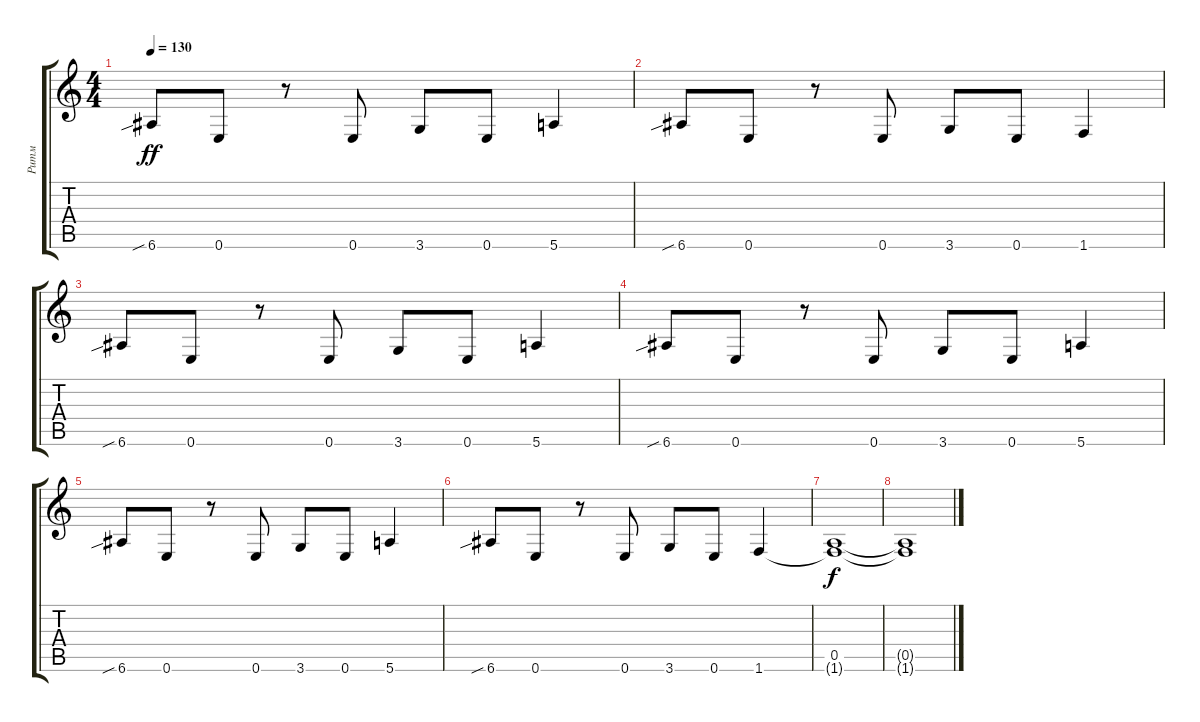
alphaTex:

\track ("Ритм" "Ритм") {instrument distortionguitar}
\staff {score tabs}
\tuning (E4 B3 G3 D3 A2 E2) {hide}
\ts (4 4)
\tempo 130
\clef g2
\ks c
6.6{sib}.8{dy ff} 0.6.8 r.8 0.6.8 3.6.8 0.6.8 5.6.4 |
6.6{sib}.8 0.6.8 r.8 0.6.8 3.6.8 0.6.8 1.6.4 |
6.6{sib}.8 0.6.8 r.8 0.6.8 3.6.8 0.6.8 5.6.4 |
6.6{sib}.8 0.6.8 r.8 0.6.8 3.6.8 0.6.8 5.6.4 |
6.6{sib}.8 0.6.8 r.8 0.6.8 3.6.8 0.6.8 5.6.4 |
6.6{sib}.8 0.6.8 r.8 0.6.8 3.6.8 0.6.8 1.6.4 |
(0.5 1.6{t}).1{dy f} |
(0.5{t} 1.6{t}).1
